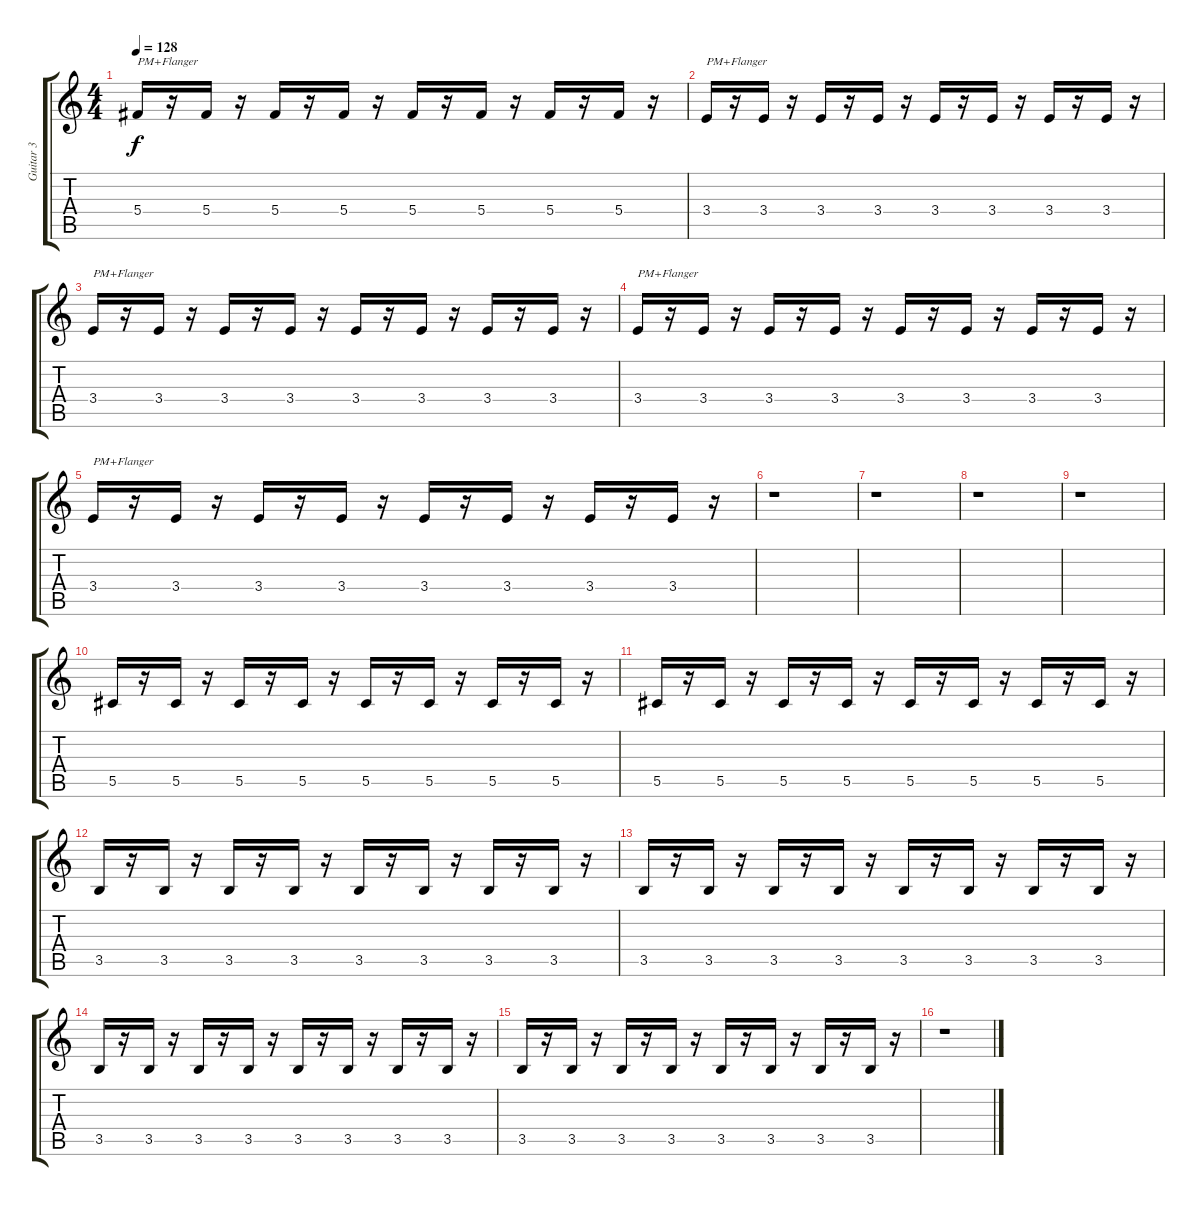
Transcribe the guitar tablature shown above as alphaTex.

\track ("Guitar 3" "Guitar 3") {instrument overdrivenguitar}
\staff {score tabs}
\tuning (Eb4 Bb3 Gb3 Db3 Ab2 Eb2) {hide}
\ts (4 4)
\tempo 128
\clef g2
\ks c
5.4.16{txt "PM+Flanger" dy f} r.16 5.4.16 r.16 5.4.16 r.16 5.4.16 r.16 5.4.16 r.16 5.4.16 r.16 5.4.16 r.16 5.4.16 r.16 |
3.4.16{txt "PM+Flanger"} r.16 3.4.16 r.16 3.4.16 r.16 3.4.16 r.16 3.4.16 r.16 3.4.16 r.16 3.4.16 r.16 3.4.16 r.16 |
3.4.16{txt "PM+Flanger"} r.16 3.4.16 r.16 3.4.16 r.16 3.4.16 r.16 3.4.16 r.16 3.4.16 r.16 3.4.16 r.16 3.4.16 r.16 |
3.4.16{txt "PM+Flanger"} r.16 3.4.16 r.16 3.4.16 r.16 3.4.16 r.16 3.4.16 r.16 3.4.16 r.16 3.4.16 r.16 3.4.16 r.16 |
3.4.16{txt "PM+Flanger"} r.16 3.4.16 r.16 3.4.16 r.16 3.4.16 r.16 3.4.16 r.16 3.4.16 r.16 3.4.16 r.16 3.4.16 r.16 |
r.1 |
r.1 |
r.1 |
r.1 |
5.5.16 r.16 5.5.16 r.16 5.5.16 r.16 5.5.16 r.16 5.5.16 r.16 5.5.16 r.16 5.5.16 r.16 5.5.16 r.16 |
5.5.16 r.16 5.5.16 r.16 5.5.16 r.16 5.5.16 r.16 5.5.16 r.16 5.5.16 r.16 5.5.16 r.16 5.5.16 r.16 |
3.5.16 r.16 3.5.16 r.16 3.5.16 r.16 3.5.16 r.16 3.5.16 r.16 3.5.16 r.16 3.5.16 r.16 3.5.16 r.16 |
3.5.16 r.16 3.5.16 r.16 3.5.16 r.16 3.5.16 r.16 3.5.16 r.16 3.5.16 r.16 3.5.16 r.16 3.5.16 r.16 |
3.5.16 r.16 3.5.16 r.16 3.5.16 r.16 3.5.16 r.16 3.5.16 r.16 3.5.16 r.16 3.5.16 r.16 3.5.16 r.16 |
3.5.16 r.16 3.5.16 r.16 3.5.16 r.16 3.5.16 r.16 3.5.16 r.16 3.5.16 r.16 3.5.16 r.16 3.5.16 r.16 |
r.1
